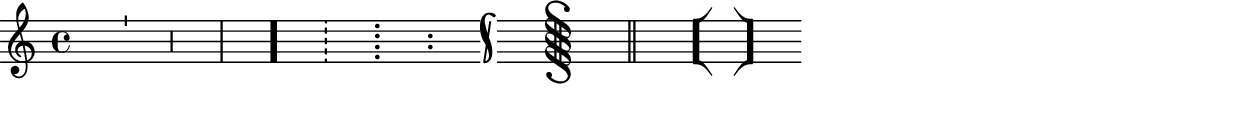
%% Generated by lilypond-book
%% Options: [exampleindent=10.16\mm,indent=0\mm,line-width=160\mm,paper-height=845.047\pt,paper-width=597.508\pt,papersize='(cons (* 597.508 pt) (* 845.047 pt)),quote]
\include "lilypond-book-preamble.ly"


% ****************************************************************
% Start cut-&-pastable-section
% ****************************************************************

#(ly:set-option 'eps-box-padding 3.000000)



\paper {
  #(set-paper-size '(cons (* 597.508 pt) (* 845.047 pt)))
  indent = 0\mm
  line-width = 160\mm
  % offset the left padding, also add 1mm as lilypond creates cropped
  % images with a little space on the right
  line-width = #(- line-width (* mm  3.000000) (* mm 1))
  line-width = 160\mm - 2.0 * 10.16\mm
  % offset the left padding, also add 1mm as lilypond creates cropped
  % images with a little space on the right
  line-width = #(- line-width (* mm  3.000000) (* mm 1))
}

\layout {
  
}




% ****************************************************************
% ly snippet:
% ****************************************************************
\sourcefileline 3586
\defineBarLine ":" #'(#f #t #f)
\defineBarLine "=" #'(#t #f #t)
\defineBarLine "[" #'(#f #t #f)
\defineBarLine "]" #'(#t #f #f)

\new Staff {
  s1 \bar "'"
  s1 \bar ","
  s1 \bar "|"
  s1 \bar "."
  s1 \bar "!"
  s1 \bar ";"
  s1 \bar ":"
  s1 \bar "k"
  s1 \bar "S"
  s1 \bar "="
  s1 \bar "["
  s1 \bar "]"
  s1 \bar ""
}


% ****************************************************************
% end ly snippet
% ****************************************************************
